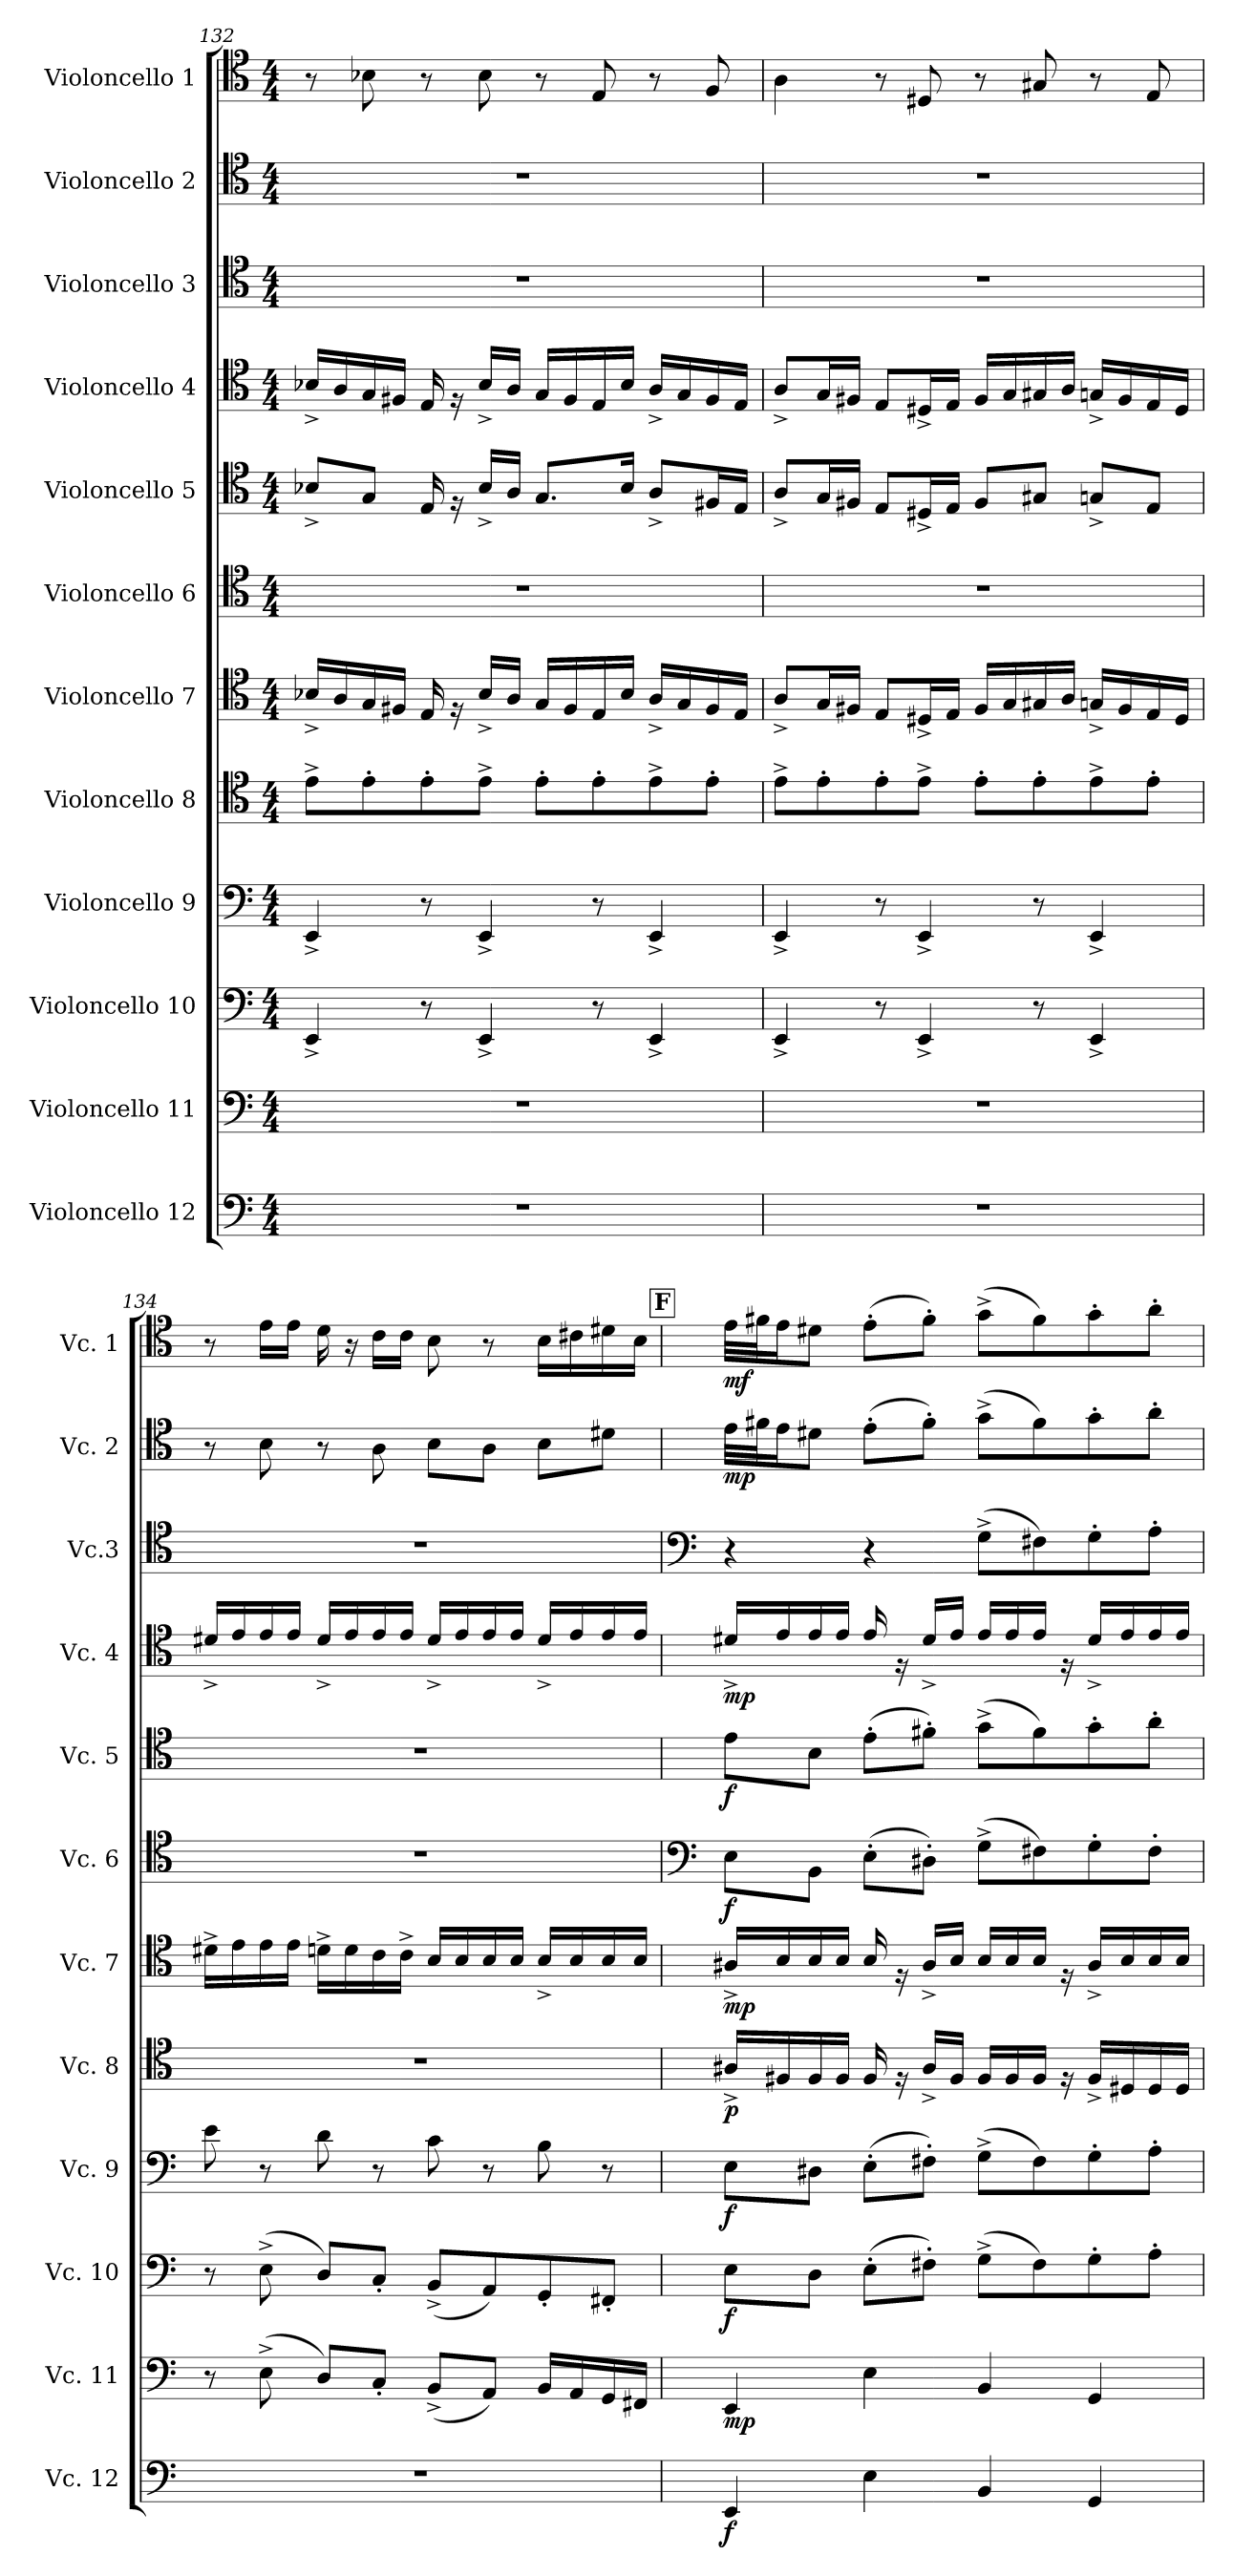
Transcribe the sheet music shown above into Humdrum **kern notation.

**kern	**dynam	**kern	**dynam	**kern	**dynam	**kern	**dynam	**kern	**dynam	**kern	**dynam	**kern	**dynam	**kern	**dynam	**kern	**dynam	**kern	**kern	**dynam	**kern	**dynam
*part12	*part12	*part11	*part11	*part10	*part10	*part9	*part9	*part8	*part8	*part7	*part7	*part6	*part6	*part5	*part5	*part4	*part4	*part3	*part2	*part2	*part1	*part1
*staff12	*staff12	*staff11	*staff11	*staff10	*staff10	*staff9	*staff9	*staff8	*staff8	*staff7	*staff7	*staff6	*staff6	*staff5	*staff5	*staff4	*staff4	*staff3	*staff2	*staff2	*staff1	*staff1
*I"Violoncello 12	*	*I"Violoncello 11	*	*I"Violoncello 10	*	*I"Violoncello 9	*	*I"Violoncello 8	*	*I"Violoncello 7	*	*I"Violoncello 6	*	*I"Violoncello 5	*	*I"Violoncello 4	*	*I"Violoncello 3	*I"Violoncello 2	*	*I"Violoncello 1	*
*I'Vc. 12	*	*I'Vc. 11	*	*I'Vc. 10	*	*I'Vc. 9	*	*I'Vc. 8	*	*I'Vc. 7	*	*I'Vc. 6	*	*I'Vc. 5	*	*I'Vc. 4	*	*I'Vc.3	*I'Vc. 2	*	*I'Vc. 1	*
*clefF4	*	*clefF4	*	*clefF4	*	*clefF4	*	*clefC4	*	*clefC4	*	*clefC4	*	*clefC4	*	*clefC4	*	*clefC4	*clefC4	*	*clefC4	*
*k[]	*	*k[]	*	*k[]	*	*k[]	*	*k[]	*	*k[]	*	*k[]	*	*k[]	*	*k[]	*	*k[]	*k[]	*	*k[]	*
*M4/4	*	*M4/4	*	*M4/4	*	*M4/4	*	*M4/4	*	*M4/4	*	*M4/4	*	*M4/4	*	*M4/4	*	*M4/4	*M4/4	*	*M4/4	*
=132	=132	=132	=132	=132	=132	=132	=132	=132	=132	=132	=132	=132	=132	=132	=132	=132	=132	=132	=132	=132	=132	=132
1r	.	1r	.	4EE^/	.	4EE^/	.	8e^\L	.	16B-X^/LL	.	1r	.	8B-X^/L	.	16B-X^/LL	.	1r	1r	.	8r	.
.	.	.	.	.	.	.	.	.	.	16A/	.	.	.	.	.	16A/	.	.	.	.	.	.
.	.	.	.	.	.	.	.	8e'\	.	16G/	.	.	.	8G/J	.	16G/	.	.	.	.	8B-X\	.
.	.	.	.	.	.	.	.	.	.	16F#X/JJ	.	.	.	.	.	16F#X/JJ	.	.	.	.	.	.
.	.	.	.	8r	.	8r	.	8e'\	.	16E/	.	.	.	16E/	.	16E/	.	.	.	.	8r	.
.	.	.	.	.	.	.	.	.	.	16rF	.	.	.	16rF	.	16rF	.	.	.	.	.	.
.	.	.	.	4EE^/	.	4EE^/	.	8e^\J	.	16B-^/LL	.	.	.	16B-^/LL	.	16B-^/LL	.	.	.	.	8B-\	.
.	.	.	.	.	.	.	.	.	.	16A/JJ	.	.	.	16A/JJ	.	16A/JJ	.	.	.	.	.	.
.	.	.	.	.	.	.	.	8e'\L	.	16G/LL	.	.	.	8.G/L	.	16G/LL	.	.	.	.	8r	.
.	.	.	.	.	.	.	.	.	.	16F#/	.	.	.	.	.	16F#/	.	.	.	.	.	.
.	.	.	.	8r	.	8r	.	8e'\	.	16E/	.	.	.	.	.	16E/	.	.	.	.	8E/	.
.	.	.	.	.	.	.	.	.	.	16B-/JJ	.	.	.	16B-/Jk	.	16B-/JJ	.	.	.	.	.	.
.	.	.	.	4EE^/	.	4EE^/	.	8e^\	.	16A^/LL	.	.	.	8A^/L	.	16A^/LL	.	.	.	.	8r	.
.	.	.	.	.	.	.	.	.	.	16G/	.	.	.	.	.	16G/	.	.	.	.	.	.
.	.	.	.	.	.	.	.	8e'\J	.	16F#/	.	.	.	16F#X/L	.	16F#/	.	.	.	.	8F/	.
.	.	.	.	.	.	.	.	.	.	16E/JJ	.	.	.	16E/JJ	.	16E/JJ	.	.	.	.	.	.
!!LO:PB:g=z
=133	=133	=133	=133	=133	=133	=133	=133	=133	=133	=133	=133	=133	=133	=133	=133	=133	=133	=133	=133	=133	=133	=133
1r	.	1r	.	4EE^/	.	4EE^/	.	8e^\L	.	8A^/L	.	1r	.	8A^/L	.	8A^/L	.	1r	1r	.	4A\	.
.	.	.	.	.	.	.	.	8e'\	.	16G/L	.	.	.	16G/L	.	16G/L	.	.	.	.	.	.
.	.	.	.	.	.	.	.	.	.	16F#X/JJ	.	.	.	16F#X/JJ	.	16F#X/JJ	.	.	.	.	.	.
.	.	.	.	8r	.	8r	.	8e'\	.	8E/L	.	.	.	8E/L	.	8E/L	.	.	.	.	8r	.
.	.	.	.	4EE^/	.	4EE^/	.	8e^\J	.	16D#X^/L	.	.	.	16D#X^/L	.	16D#X^/L	.	.	.	.	8D#X/	.
.	.	.	.	.	.	.	.	.	.	16E/JJ	.	.	.	16E/JJ	.	16E/JJ	.	.	.	.	.	.
.	.	.	.	.	.	.	.	8e'\L	.	16F#/LL	.	.	.	8F#/L	.	16F#/LL	.	.	.	.	8r	.
.	.	.	.	.	.	.	.	.	.	16G/	.	.	.	.	.	16G/	.	.	.	.	.	.
.	.	.	.	8r	.	8r	.	8e'\	.	16G#X/	.	.	.	8G#X/J	.	16G#X/	.	.	.	.	8G#X/	.
.	.	.	.	.	.	.	.	.	.	16A/JJ	.	.	.	.	.	16A/JJ	.	.	.	.	.	.
.	.	.	.	4EE^/	.	4EE^/	.	8e^\	.	16Gn^/LL	.	.	.	8Gn^/L	.	16Gn^/LL	.	.	.	.	8r	.
.	.	.	.	.	.	.	.	.	.	16F#/	.	.	.	.	.	16F#/	.	.	.	.	.	.
.	.	.	.	.	.	.	.	8e'\J	.	16E/	.	.	.	8E/J	.	16E/	.	.	.	.	8E/	.
.	.	.	.	.	.	.	.	.	.	16D#/JJ	.	.	.	.	.	16D#/JJ	.	.	.	.	.	.
=134	=134	=134	=134	=134	=134	=134	=134	=134	=134	=134	=134	=134	=134	=134	=134	=134	=134	=134	=134	=134	=134	=134
1r	.	8r	.	8r	.	8e\	.	1r	.	16d#X^\LL	.	1r	.	1r	.	16d#X^/LL	.	1r	8r	.	8r	.
.	.	.	.	.	.	.	.	.	.	16e\	.	.	.	.	.	16e/	.	.	.	.	.	.
.	.	(>8E^\	.	(>8E^\	.	8r	.	.	.	16e\	.	.	.	.	.	16e/	.	.	8B\	.	16e\LL	.
.	.	.	.	.	.	.	.	.	.	16e\JJ	.	.	.	.	.	16e/JJ	.	.	.	.	16e\JJ	.
.	.	8D/L)	.	8D/L)	.	8d\	.	.	.	16dn^\LL	.	.	.	.	.	16d#^/LL	.	.	8r	.	16d\	.
.	.	.	.	.	.	.	.	.	.	16d\	.	.	.	.	.	16e/	.	.	.	.	16r	.
.	.	8C'/J	.	8C'/J	.	8r	.	.	.	16c\	.	.	.	.	.	16e/	.	.	8A\	.	16c\LL	.
.	.	.	.	.	.	.	.	.	.	16c^\JJ	.	.	.	.	.	16e/JJ	.	.	.	.	16c\JJ	.
.	.	(8BB^/L	.	(8BB^/L	.	8c\	.	.	.	16B/LL	.	.	.	.	.	16d#^/LL	.	.	8B\L	.	8B\	.
.	.	.	.	.	.	.	.	.	.	16B/	.	.	.	.	.	16e/	.	.	.	.	.	.
.	.	8AA/J)	.	8AA/)	.	8r	.	.	.	16B/	.	.	.	.	.	16e/	.	.	8A\J	.	8r	.
.	.	.	.	.	.	.	.	.	.	16B/JJ	.	.	.	.	.	16e/JJ	.	.	.	.	.	.
.	.	16BB/LL	.	8GG'/	.	8B\	.	.	.	16B^/LL	.	.	.	.	.	16d#^/LL	.	.	8B\L	.	16B\LL	.
.	.	16AA/	.	.	.	.	.	.	.	16B/	.	.	.	.	.	16e/	.	.	.	.	16c#X\	.
.	.	16GG/	.	8FF#X'/J	.	8r	.	.	.	16B/	.	.	.	.	.	16e/	.	.	8d#X\J	.	16d#X\	.
.	.	16FF#X/JJ	.	.	.	.	.	.	.	16B/JJ	.	.	.	.	.	16e/JJ	.	.	.	.	16B\JJ	.
!!LO:PB:g=z
!!LO:REH:place=s1:a:B:fs=14:t=F
=135	=135	=135	=135	=135	=135	=135	=135	=135	=135	=135	=135	=135	=135	=135	=135	=135	=135	=135	=135	=135	=135	=135
*	*	*	*	*	*	*	*	*	*	*	*	*clefF4	*	*	*	*	*	*clefF4	*	*	*	*
!	!LO:DY:b	!	!LO:DY:b	!	!LO:DY:b	!	!LO:DY:b	!	!LO:DY:b	!	!LO:DY:b	!	!LO:DY:b	!	!LO:DY:b	!	!LO:DY:b	!	!	!LO:DY:b	!	!LO:DY:b
4EE/	f	4EE/	mp	8E\L	f	8E\L	f	16A#X^/LL	p	16A#X^/LL	mp	8E\L	f	8e\L	f	16d#X^/LL	mp	4r	32e\LLL	mp	32e\LLL	mf
.	.	.	.	.	.	.	.	.	.	.	.	.	.	.	.	.	.	.	32f#X\J	.	32f#X\J	.
.	.	.	.	.	.	.	.	16F#X/	.	16B/	.	.	.	.	.	16e/	.	.	16e\J	.	16e\J	.
.	.	.	.	8D\J	.	8D#X\J	.	16F#/	.	16B/	.	8BB\J	.	8B\J	.	16e/	.	.	8d#X\J	.	8d#X\J	.
.	.	.	.	.	.	.	.	16F#/JJ	.	16B/JJ	.	.	.	.	.	16e/JJ	.	.	.	.	.	.
4E\	.	4E\	.	(>8E'\L	.	(>8E'\L	.	16F#/	.	16B/	.	(>8E'\L	.	(>8e'\L	.	16e/	.	4r	(>8e'\L	.	(>8e'\L	.
.	.	.	.	.	.	.	.	16rF	.	16rF	.	.	.	.	.	16rF	.	.	.	.	.	.
.	.	.	.	8F#X'\J)	.	8F#X'\J)	.	16A#^/LL	.	16A#^/LL	.	8D#X'\J)	.	8f#X'\J)	.	16d#^/LL	.	.	8f#'\J)	.	8f#'\J)	.
.	.	.	.	.	.	.	.	16F#/JJ	.	16B/JJ	.	.	.	.	.	16e/JJ	.	.	.	.	.	.
4BB/	.	4BB/	.	(>8G^\L	.	(>8G^\L	.	16F#/LL	.	16B/LL	.	(>8G^\L	.	(>8g^\L	.	16e/LL	.	(>8G^\L	(>8g^\L	.	(>8g^\L	.
.	.	.	.	.	.	.	.	16F#/	.	16B/	.	.	.	.	.	16e/	.	.	.	.	.	.
.	.	.	.	8F#\)	.	8F#\)	.	16F#/JJ	.	16B/JJ	.	8F#X\)	.	8f#\)	.	16e/JJ	.	8F#X\)	8f#\)	.	8f#\)	.
.	.	.	.	.	.	.	.	16rF	.	16rF	.	.	.	.	.	16rF	.	.	.	.	.	.
4GG/	.	4GG/	.	8G'\	.	8G'\	.	16F#^/LL	.	16A#^/LL	.	8G'\	.	8g'\	.	16d#^/LL	.	8G'\	8g'\	.	8g'\	.
.	.	.	.	.	.	.	.	16D#X/	.	16B/	.	.	.	.	.	16e/	.	.	.	.	.	.
.	.	.	.	8A'\J	.	8A'\J	.	16D#/	.	16B/	.	8F#'\J	.	8a'\J	.	16e/	.	8A'\J	8a'\J	.	8a'\J	.
.	.	.	.	.	.	.	.	16D#/JJ	.	16B/JJ	.	.	.	.	.	16e/JJ	.	.	.	.	.	.
=	=	=	=	=	=	=	=	=	=	=	=	=	=	=	=	=	=	=	=	=	=	=
*-	*-	*-	*-	*-	*-	*-	*-	*-	*-	*-	*-	*-	*-	*-	*-	*-	*-	*-	*-	*-	*-	*-
